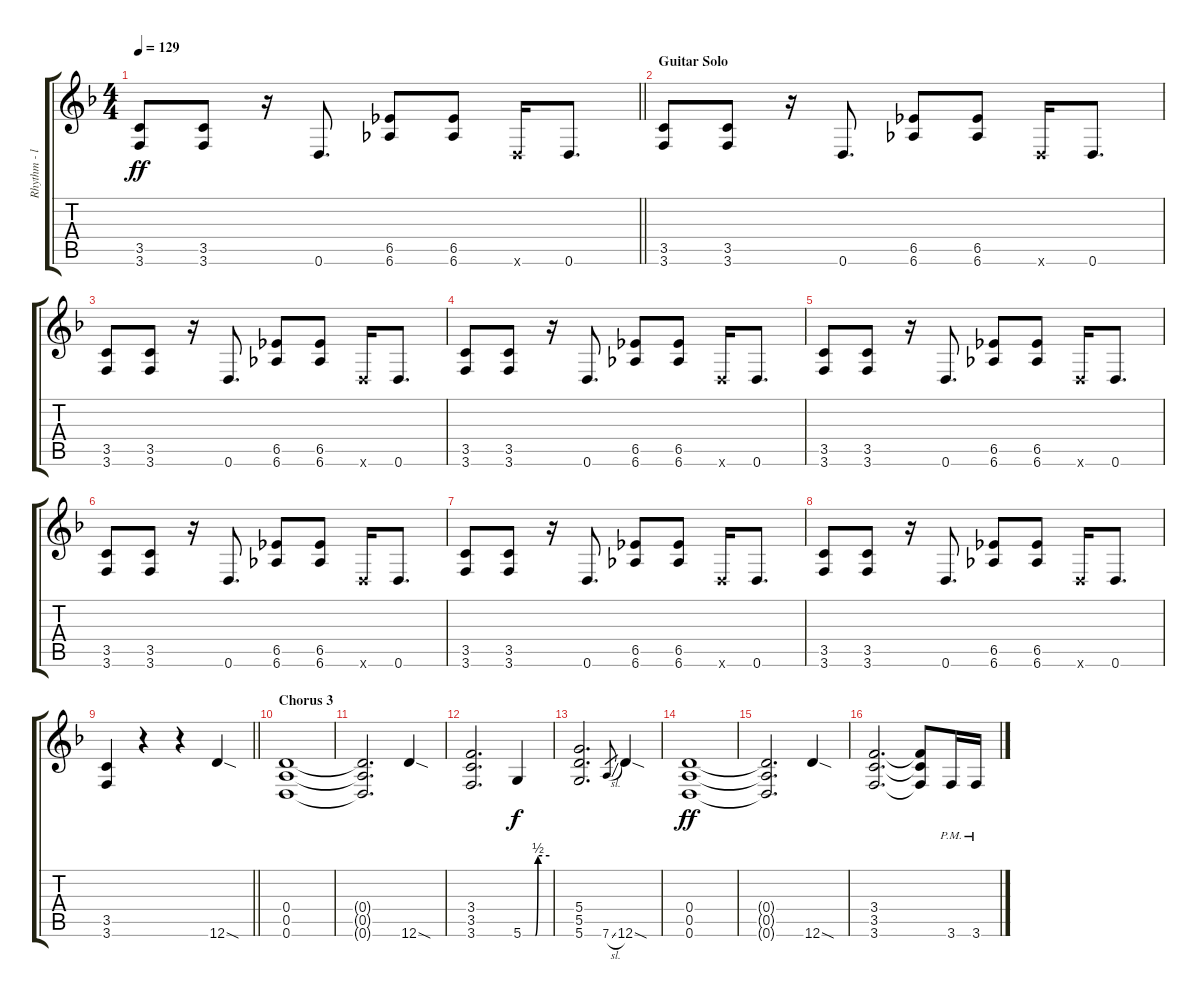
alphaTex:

\track ("Rhythm - left" "Rhythm - l") {instrument distortionguitar}
\staff {score tabs}
\tuning (E4 B3 G3 D3 A2 D2) {hide}
\ts (4 4)
\tempo 129
\clef g2
\barLineRight lightlight
\ks dminor
(3.5 3.6).8{dy ff} (3.5 3.6).8 r.16 0.6.8{d} (6.5 6.6).8 (6.5 6.6).8 0.6{x}.16 0.6.8{d} |
\section ("" "Guitar Solo")
(3.5 3.6).8 (3.5 3.6).8 r.16 0.6.8{d} (6.5 6.6).8 (6.5 6.6).8 0.6{x}.16 0.6.8{d} |
(3.5 3.6).8 (3.5 3.6).8 r.16 0.6.8{d} (6.5 6.6).8 (6.5 6.6).8 0.6{x}.16 0.6.8{d} |
(3.5 3.6).8 (3.5 3.6).8 r.16 0.6.8{d} (6.5 6.6).8 (6.5 6.6).8 0.6{x}.16 0.6.8{d} |
(3.5 3.6).8 (3.5 3.6).8 r.16 0.6.8{d} (6.5 6.6).8 (6.5 6.6).8 0.6{x}.16 0.6.8{d} |
(3.5 3.6).8 (3.5 3.6).8 r.16 0.6.8{d} (6.5 6.6).8 (6.5 6.6).8 0.6{x}.16 0.6.8{d} |
(3.5 3.6).8 (3.5 3.6).8 r.16 0.6.8{d} (6.5 6.6).8 (6.5 6.6).8 0.6{x}.16 0.6.8{d} |
(3.5 3.6).8 (3.5 3.6).8 r.16 0.6.8{d} (6.5 6.6).8 (6.5 6.6).8 0.6{x}.16 0.6.8{d} |
\barLineRight lightlight
(3.5 3.6).4 r.4 r.4 12.6{sod}.4 |
\section ("" "Chorus 3")
(0.4 0.5 0.6).1 |
(0.4{t} 0.5{t} 0.6{t}).2{d} 12.6{sod}.4 |
(3.4 3.5 3.6).2{d} 5.6{be (custom 0 0 28 0 34 2 60 2)}.4{dy f} |
(5.4 5.5 5.6).2{d} 7.6{sl}.8{gr} 12.6{sod}.4 |
(0.4 0.5 0.6).1{dy ff} |
(0.4{t} 0.5{t} 0.6{t}).2{d} 12.6{sod}.4 |
(3.4 3.5 3.6).2{d} (3.4{t} 3.5{t} 3.6{t}).8 3.6{pm}.16 3.6{pm}.16
